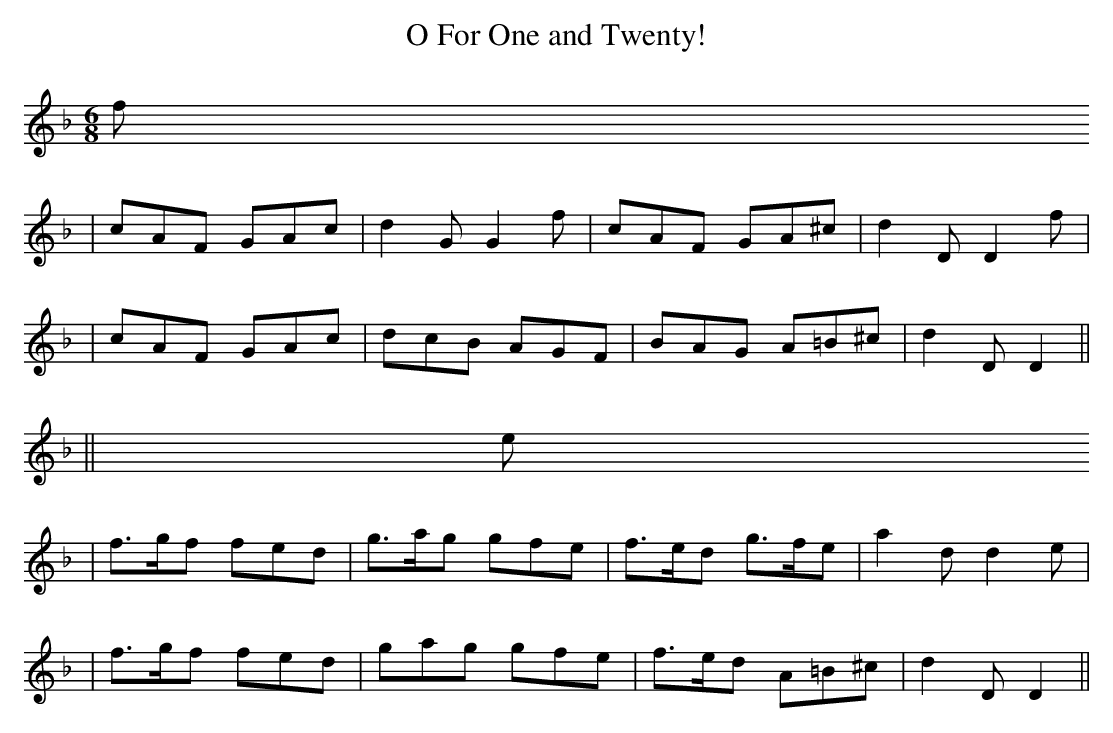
X:1
T: O For One and Twenty!
M: 6/8
L: 1/8
K: Dm
f
| cAF GAc | d2G G2f | cAF GA^c | d2D D2f |
| cAF GAc | dcB AGF | BAG A=B^c | d2D D2 ||
|| e
| f>gf fed | g>ag gfe | f>ed g>fe | a2d d2e |
| f>gf fed | gag gfe | f>ed A=B^c | d2D D2 ||
